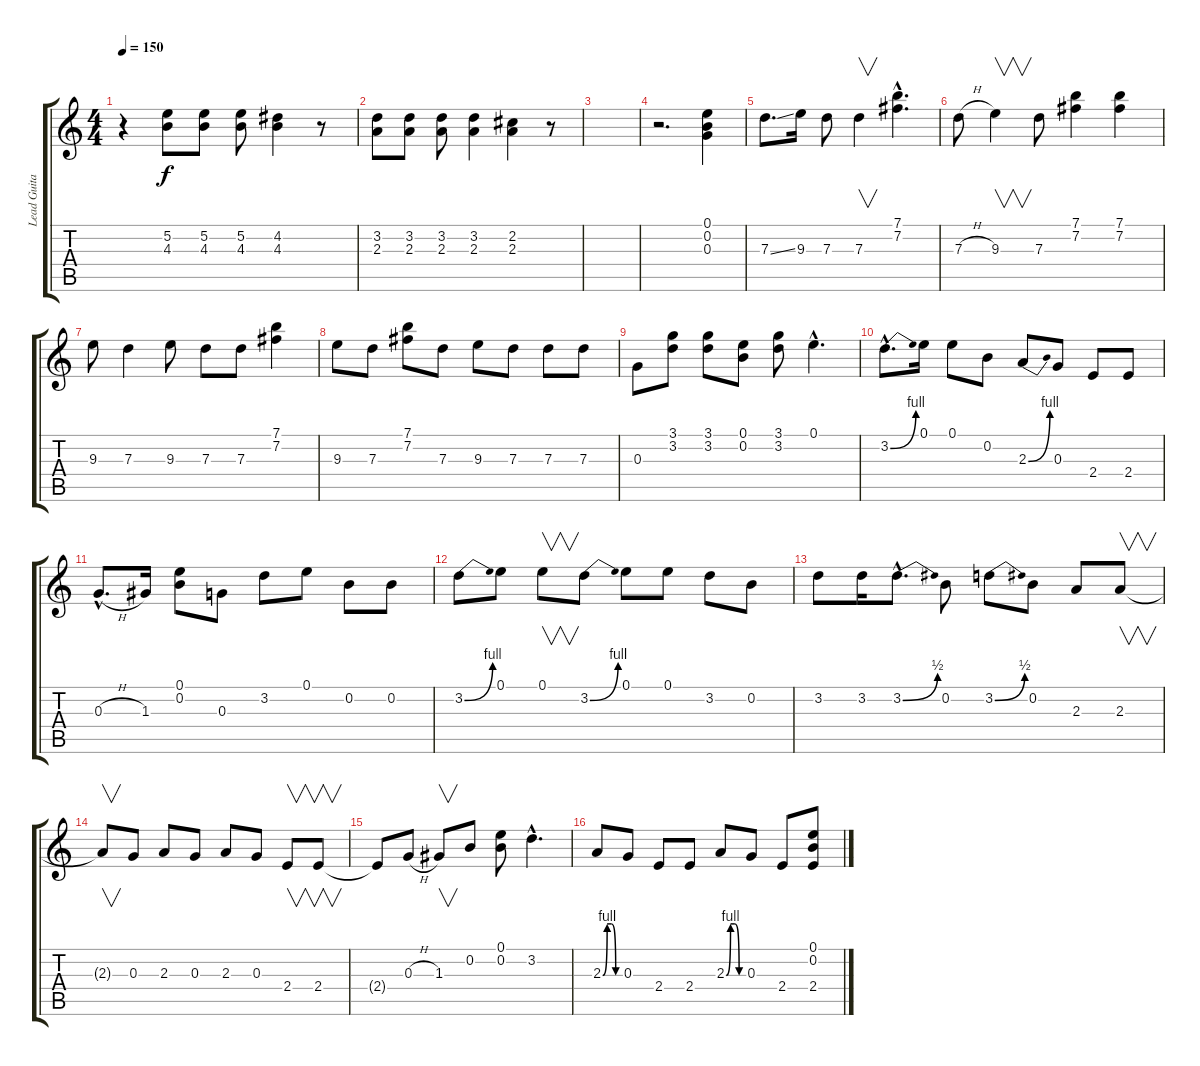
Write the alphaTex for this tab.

\track ("Lead Guitar" "Lead Guita") {instrument overdrivenguitar}
\staff {score tabs}
\tuning (E4 B3 G3 D3 A2 E2) {hide}
\ts (4 4)
\tempo 150
\clef g2
\ks c
r.4{dy f} (5.2 4.3).8 (5.2 4.3).8 (5.2 4.3).8 (4.2 4.3).4 r.8 |
(3.2 2.3).8 (3.2 2.3).8 (3.2 2.3).8 (3.2 2.3).4 (2.2 2.3).4 r.8 |
|
r.2{d} (0.1 0.2 0.3).4 |
7.3{ss}.8{d} 9.3.16 7.3.8 7.3.4{v} (7.1{hac} 7.2{hac}).4{d} |
7.3{h}.8 9.3.4{v} 7.3.8 (7.1 7.2).4 (7.1 7.2).4 |
9.3.8 7.3.4 9.3.8 7.3.8 7.3.8 (7.1 7.2).4 |
9.3.8 7.3.8 (7.1 7.2).8 7.3.8 9.3.8 7.3.8 7.3.8 7.3.8 |
0.3.8 (3.1 3.2).8 (3.1 3.2).8 (0.1 0.2).8 (3.1 3.2).8 0.1{hac}.4{d} |
3.2{be (bend 0 0 60 4) hac}.8{d} 0.1.16 0.1.8 0.2.8 2.3{be (bend 0 0 60 4)}.8 0.3.8 2.4.8 2.4.8 |
0.3{h hac}.8{d} 1.3.16 (0.1 0.2).8 0.3.8 3.2.8 0.1.8 0.2.8 0.2.8 |
3.2{be (bend 0 0 60 4)}.8 0.1.8 0.1.8{v} 3.2{be (bend 0 0 60 4)}.8 0.1.8 0.1.8 3.2.8 0.2.8 |
3.2.8 3.2.16 3.2{be (bend 0 0 60 2) hac}.8{d} 0.2.8 3.2{be (bend 0 0 60 2)}.8 0.2.8 2.3.8 2.3.8{v} |
2.3{t}.8{v} 0.3.8 2.3.8 0.3.8 2.3.8 0.3.8 2.4.8{v} 2.4.8{v} |
2.4{t}.8 0.3{h}.8 1.3.8{v} 0.2.8 (0.1 0.2).8 3.2{hac}.4{d} |
2.3{be (custom 0 0 15 4 30 4 45 0 60 0)}.8 0.3.8 2.4.8 2.4.8 2.3{be (custom 0 0 15 4 30 4 45 0 60 0)}.8 0.3.8 2.4.8 (0.1 0.2 2.4).8
